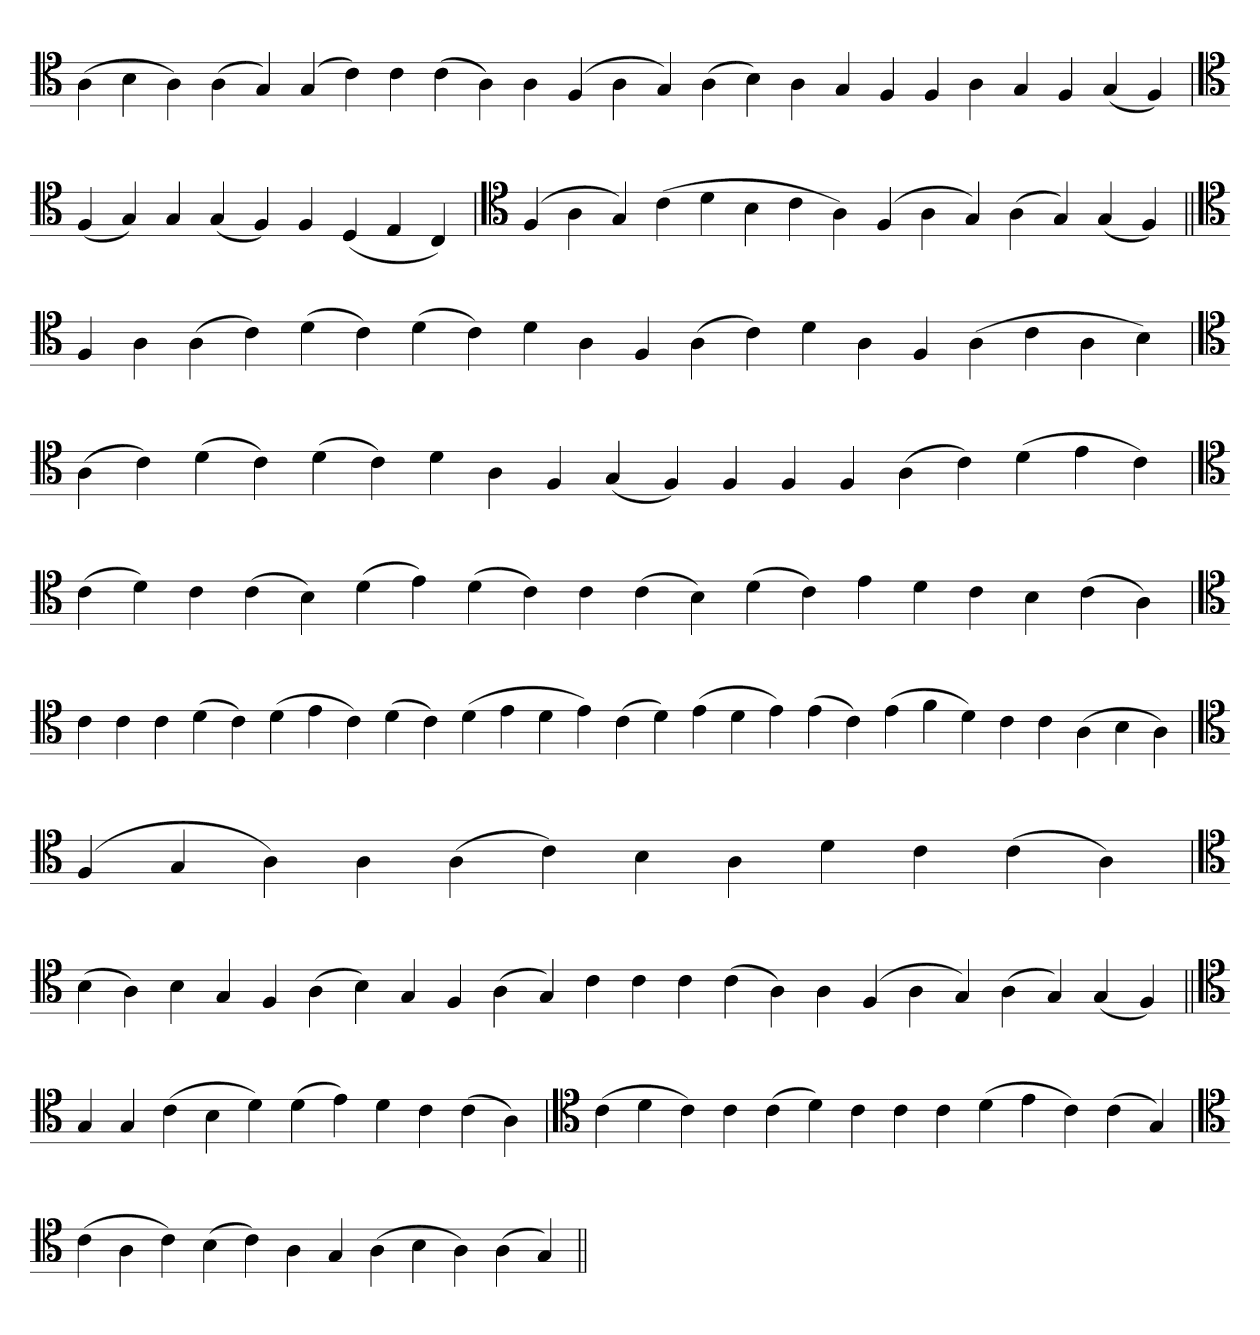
**kern
*part1
*staff1
*clefC4
=
(4A
4B
4A)
(4A
4G)
(4G
4c)
4c
(4c
4A)
4A
(4F
4A
4G)
(4A
4B)
4A
4G
4F
4F
4A
4G
4F
(4G
4F)
=`
*clefC4
(4F
4G)
4G
(4G
4F)
4F
(4D
4E
4C)
=`
*clefC4
(4F
4A
4G)
(4c
4d
4B
4c
4A)
(4F
4A
4G)
(4A
4G)
(4G
4F)
=||
*clefC4
4F
4A
(4A
4c)
(4d
4c)
(4d
4c)
4d
4A
4F
(4A
4c)
4d
4A
4F
(4A
4c
4A
4B)
=`
*clefC4
(4A
4c)
(4d
4c)
(4d
4c)
4d
4A
4F
(4G
4F)
4F
4F
4F
(4A
4c)
(4d
4e
4c)
='
*clefC4
(4c
4d)
4c
(4c
4B)
(4d
4e)
(4d
4c)
4c
(4c
4B)
(4d
4c)
4e
4d
4c
4B
(4c
4A)
=
*clefC4
4c
4c
4c
(4d
4c)
(4d
4e
4c)
(4d
4c)
(4d
4e
4d
4e)
(4c
4d)
(4e
4d
4e)
(4e
4c)
(4e
4f
4d)
4c
4c
(4A
4B
4A)
='
*clefC4
(4F
4G
4A)
4A
(4A
4c)
4B
4A
4d
4c
(4c
4A)
=`
*clefC4
(4B
4A)
4B
4G
4F
(4A
4B)
4G
4F
(4A
4G)
4c
4c
4c
(4c
4A)
4A
(4F
4A
4G)
(4A
4G)
(4G
4F)
=||
*clefC4
4G
4G
(4c
4B
4d)
(4d
4e)
4d
4c
(4c
4A)
='
*clefC4
(4c
4d
4c)
4c
(4c
4d)
4c
4c
4c
(4d
4e
4c)
(4c
4G)
=`
*clefC4
(4c
4A
4c)
(4B
4c)
4A
4G
(4A
4B
4A)
(4A
4G)
=||
*-
